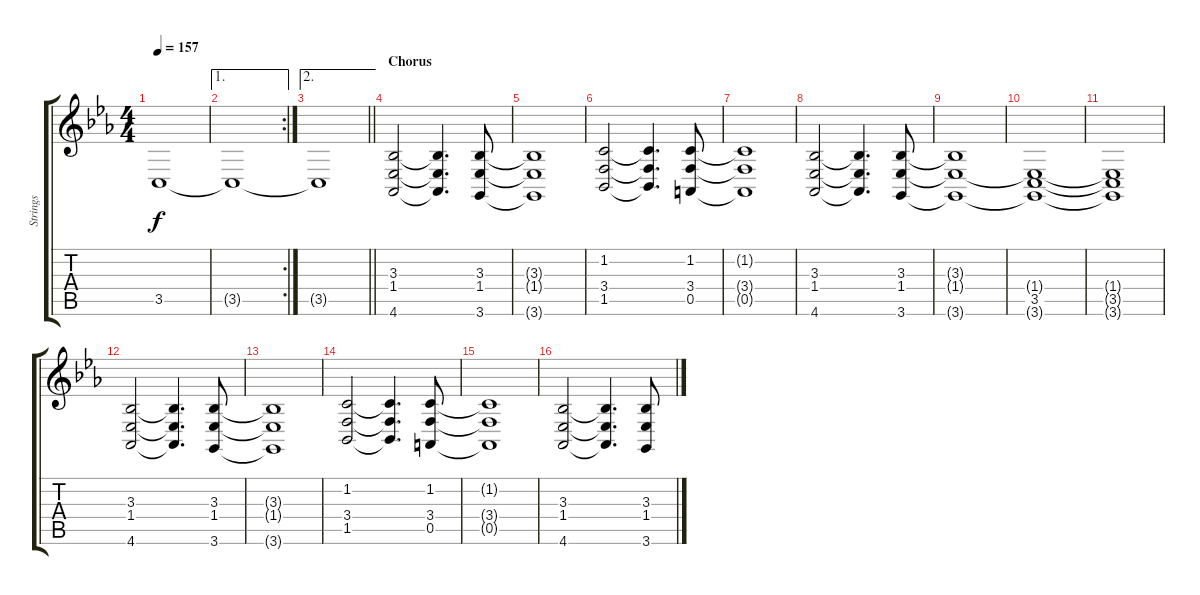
\track ("Strings" "Strings") {instrument stringensemble1}
\staff {score tabs}
\tuning (E4 B3 G3 D3 A2 E2) {hide}
\ts (4 4)
\tempo 157
\clef g2
\ks cminor
3.5{t}.1{dy f} |
\ae 1
\rc 2
3.5{t}.1 |
\ae 2
\barLineRight lightlight
3.5{t}.1 |
\section ("" "Chorus")
(3.3 1.4 4.6).2 (3.3{t} 1.4{t} 4.6{t}).4{d} (3.3 1.4 3.6).8 |
(3.3{t} 1.4{t} 3.6{t}).1 |
(1.2 3.4 1.5).2 (1.2{t} 3.4{t} 1.5{t}).4{d} (1.2 3.4 0.5).8 |
(1.2{t} 3.4{t} 0.5{t}).1 |
(3.3 1.4 4.6).2 (3.3{t} 1.4{t} 4.6{t}).4{d} (3.3 1.4 3.6).8 |
(3.3{t} 1.4{t} 3.6{t}).1 |
(1.4{t} 3.5 3.6{t}).1 |
(1.4{t} 3.5{t} 3.6{t}).1 |
(3.3 1.4 4.6).2 (3.3{t} 1.4{t} 4.6{t}).4{d} (3.3 1.4 3.6).8 |
(3.3{t} 1.4{t} 3.6{t}).1 |
(1.2 3.4 1.5).2 (1.2{t} 3.4{t} 1.5{t}).4{d} (1.2 3.4 0.5).8 |
(1.2{t} 3.4{t} 0.5{t}).1 |
(3.3 1.4 4.6).2 (3.3{t} 1.4{t} 4.6{t}).4{d} (3.3 1.4 3.6).8
